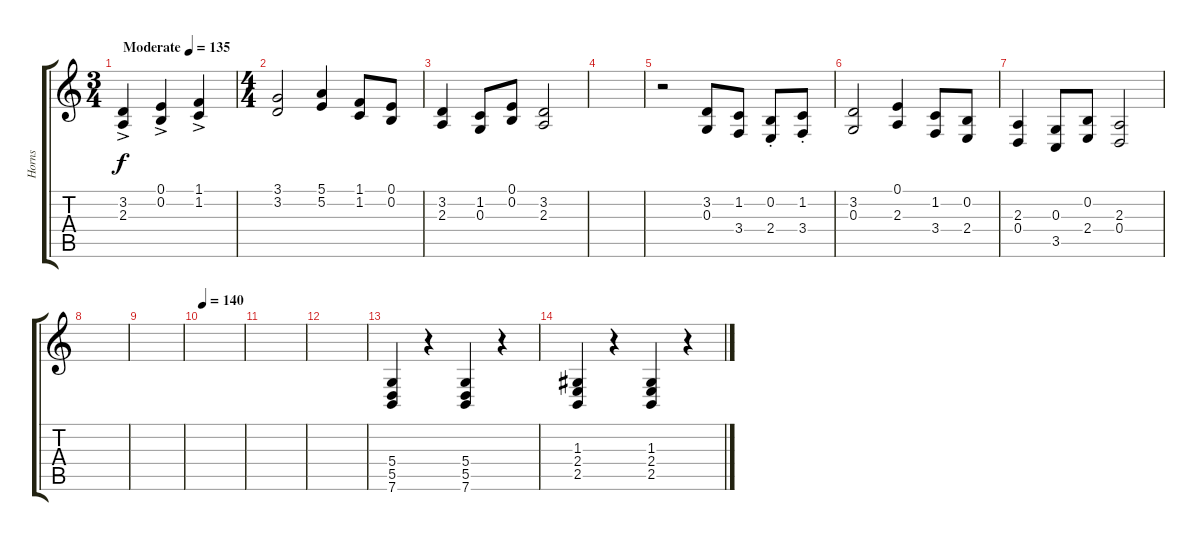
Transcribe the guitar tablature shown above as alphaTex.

\track ("Horns" "Horns") {instrument frenchhorn}
\staff {score tabs}
\tuning (E4 B3 G3 D3 A2 E2) {hide}
\ts (3 4)
\tempo (135 "Moderate")
\clef g2
\ks c
(3.2{ac} 2.3).4{dy f instrument frenchhorn} (0.1{ac} 0.2).4 (1.1{ac} 1.2).4 |
\ts (4 4)
(3.1 3.2).2 (5.1 5.2).4 (1.1 1.2).8 (0.1 0.2).8 |
(3.2 2.3).4 (1.2 0.3).8 (0.1 0.2).8 (3.2 2.3).2 |
|
r.2 (3.2 0.3).8 (1.2 3.4).8 (0.2{st} 2.4{st}).8 (1.2{st} 3.4{st}).8 |
(3.2 0.3).2 (0.1 2.3).4 (1.2 3.4).8 (0.2 2.4).8 |
(2.3 0.4).4 (0.3 3.5).8 (0.2 2.4).8 (2.3 0.4).2 |
|
|
\tempo 140
|
|
|
(5.4 5.5 7.6).4 r.4 (5.4 5.5 7.6).4 r.4 |
(1.3 2.4 2.5).4 r.4 (1.3 2.4 2.5).4 r.4
